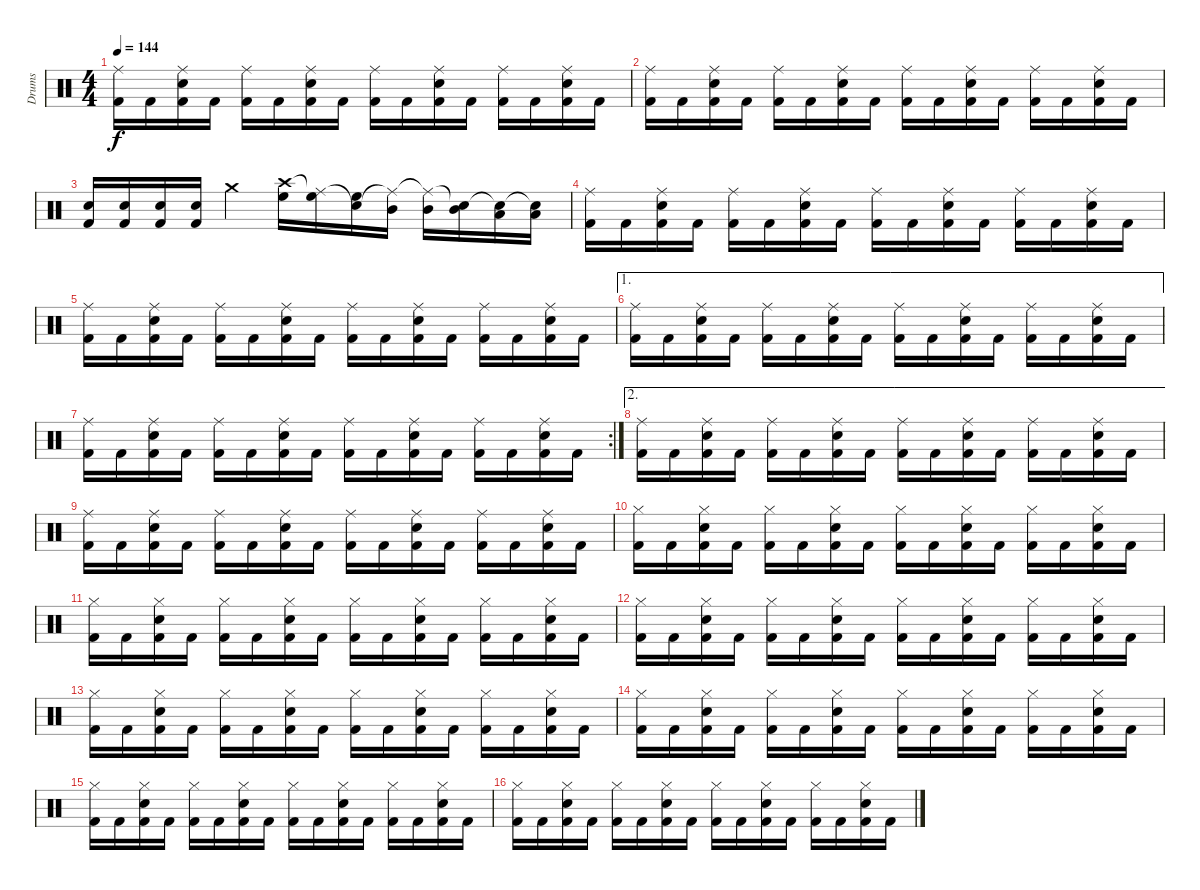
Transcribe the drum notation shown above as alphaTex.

\track ("Drums" "Drums") {instrument percussion}
\staff {score}
\articulation defaults
\ts (4 4)
\tempo 144
\clef neutral
\ks c
("Ride (middle)" "Kick (hit) 2").16{dy f} "Kick (hit) 2".16 ("Ride (middle)" "Snare (hit) 2" "Kick (hit) 2").16 "Kick (hit) 2".16 ("Ride (middle)" "Kick (hit) 2").16 "Kick (hit) 2".16 ("Ride (middle)" "Snare (hit) 2" "Kick (hit) 2").16 "Kick (hit) 2".16 ("Ride (middle)" "Kick (hit) 2").16 "Kick (hit) 2".16 ("Ride (middle)" "Snare (hit) 2" "Kick (hit) 2").16 "Kick (hit) 2".16 ("Ride (middle)" "Kick (hit) 2").16 "Kick (hit) 2".16 ("Ride (middle)" "Snare (hit) 2" "Kick (hit) 2").16 "Kick (hit) 2".16 |
("Ride (middle)" "Kick (hit) 2").16 "Kick (hit) 2".16 ("Ride (middle)" "Snare (hit) 2" "Kick (hit) 2").16 "Kick (hit) 2".16 ("Ride (middle)" "Kick (hit) 2").16 "Kick (hit) 2".16 ("Ride (middle)" "Snare (hit) 2" "Kick (hit) 2").16 "Kick (hit) 2".16 ("Ride (middle)" "Kick (hit) 2").16 "Kick (hit) 2".16 ("Ride (middle)" "Snare (hit) 2" "Kick (hit) 2").16 "Kick (hit) 2".16 ("Ride (middle)" "Kick (hit) 2").16 "Kick (hit) 2".16 ("Ride (middle)" "Snare (hit) 2" "Kick (hit) 2").16 "Kick (hit) 2".16 |
("Snare (hit) 2" "Kick (hit) 2").16 ("Snare (hit) 2" "Kick (hit) 2").16 ("Snare (hit) 2" "Kick (hit) 2").16 ("Snare (hit) 2" "Kick (hit) 2").16 "Crash medium (hit)".4 ("Crash high (hit)" "High Floor Tom (hit)").16 ("Ride (middle)"{t} "High Floor Tom (hit)").16 ("Snare (hit) 2"{t} "High Floor Tom (hit)").16 ("Ride (middle)"{t} "Mid Tom (hit)").16 ("Ride (middle)"{t} "Mid Tom (hit)").16 ("Snare (hit)"{t} "Mid Tom (hit)").16 ("Snare (hit) 2"{t} "Low Tom (hit)").16 ("Snare (hit)"{t} "Low Tom (hit)").16 |
("Ride (middle)" "Kick (hit) 2").16 "Kick (hit) 2".16 ("Ride (middle)" "Snare (hit) 2" "Kick (hit) 2").16 "Kick (hit) 2".16 ("Ride (middle)" "Kick (hit) 2").16 "Kick (hit) 2".16 ("Ride (middle)" "Snare (hit) 2" "Kick (hit) 2").16 "Kick (hit) 2".16 ("Ride (middle)" "Kick (hit) 2").16 "Kick (hit) 2".16 ("Ride (middle)" "Snare (hit) 2" "Kick (hit) 2").16 "Kick (hit) 2".16 ("Ride (middle)" "Kick (hit) 2").16 "Kick (hit) 2".16 ("Ride (middle)" "Snare (hit) 2" "Kick (hit) 2").16 "Kick (hit) 2".16 |
("Ride (middle)" "Kick (hit) 2").16 "Kick (hit) 2".16 ("Ride (middle)" "Snare (hit) 2" "Kick (hit) 2").16 "Kick (hit) 2".16 ("Ride (middle)" "Kick (hit) 2").16 "Kick (hit) 2".16 ("Ride (middle)" "Snare (hit) 2" "Kick (hit) 2").16 "Kick (hit) 2".16 ("Ride (middle)" "Kick (hit) 2").16 "Kick (hit) 2".16 ("Ride (middle)" "Snare (hit) 2" "Kick (hit) 2").16 "Kick (hit) 2".16 ("Ride (middle)" "Kick (hit) 2").16 "Kick (hit) 2".16 ("Ride (middle)" "Snare (hit) 2" "Kick (hit) 2").16 "Kick (hit) 2".16 |
\ae 1
("Ride (middle)" "Kick (hit) 2").16 "Kick (hit) 2".16 ("Ride (middle)" "Snare (hit) 2" "Kick (hit) 2").16 "Kick (hit) 2".16 ("Ride (middle)" "Kick (hit) 2").16 "Kick (hit) 2".16 ("Ride (middle)" "Snare (hit) 2" "Kick (hit) 2").16 "Kick (hit) 2".16 ("Ride (middle)" "Kick (hit) 2").16 "Kick (hit) 2".16 ("Ride (middle)" "Snare (hit) 2" "Kick (hit) 2").16 "Kick (hit) 2".16 ("Ride (middle)" "Kick (hit) 2").16 "Kick (hit) 2".16 ("Ride (middle)" "Snare (hit) 2" "Kick (hit) 2").16 "Kick (hit) 2".16 |
\rc 2
("Ride (middle)" "Kick (hit) 2").16 "Kick (hit) 2".16 ("Ride (middle)" "Snare (hit) 2" "Kick (hit) 2").16 "Kick (hit) 2".16 ("Ride (middle)" "Kick (hit) 2").16 "Kick (hit) 2".16 ("Ride (middle)" "Snare (hit) 2" "Kick (hit) 2").16 "Kick (hit) 2".16 ("Ride (middle)" "Kick (hit) 2").16 "Kick (hit) 2".16 ("Ride (middle)" "Snare (hit) 2" "Kick (hit) 2").16 "Kick (hit) 2".16 ("Ride (middle)" "Kick (hit) 2").16 "Kick (hit) 2".16 ("Ride (middle)" "Snare (hit) 2" "Kick (hit) 2").16 "Kick (hit) 2".16 |
\ae 2
("Ride (middle)" "Kick (hit) 2").16 "Kick (hit) 2".16 ("Ride (middle)" "Snare (hit) 2" "Kick (hit) 2").16 "Kick (hit) 2".16 ("Ride (middle)" "Kick (hit) 2").16 "Kick (hit) 2".16 ("Ride (middle)" "Snare (hit) 2" "Kick (hit) 2").16 "Kick (hit) 2".16 ("Ride (middle)" "Kick (hit) 2").16 "Kick (hit) 2".16 ("Ride (middle)" "Snare (hit) 2" "Kick (hit) 2").16 "Kick (hit) 2".16 ("Ride (middle)" "Kick (hit) 2").16 "Kick (hit) 2".16 ("Ride (middle)" "Snare (hit) 2" "Kick (hit) 2").16 "Kick (hit) 2".16 |
("Ride (middle)" "Kick (hit) 2").16 "Kick (hit) 2".16 ("Ride (middle)" "Snare (hit) 2" "Kick (hit) 2").16 "Kick (hit) 2".16 ("Ride (middle)" "Kick (hit) 2").16 "Kick (hit) 2".16 ("Ride (middle)" "Snare (hit) 2" "Kick (hit) 2").16 "Kick (hit) 2".16 ("Ride (middle)" "Kick (hit) 2").16 "Kick (hit) 2".16 ("Ride (middle)" "Snare (hit) 2" "Kick (hit) 2").16 "Kick (hit) 2".16 ("Ride (middle)" "Kick (hit) 2").16 "Kick (hit) 2".16 ("Ride (middle)" "Snare (hit) 2" "Kick (hit) 2").16 "Kick (hit) 2".16 |
("Hi-Hat (closed)" "Kick (hit) 2").16 "Kick (hit) 2".16 ("Hi-Hat (closed)" "Snare (hit) 2" "Kick (hit) 2").16 "Kick (hit) 2".16 ("Hi-Hat (closed)" "Kick (hit) 2").16 "Kick (hit) 2".16 ("Hi-Hat (closed)" "Snare (hit) 2" "Kick (hit) 2").16 "Kick (hit) 2".16 ("Hi-Hat (closed)" "Kick (hit) 2").16 "Kick (hit) 2".16 ("Hi-Hat (closed)" "Snare (hit) 2" "Kick (hit) 2").16 "Kick (hit) 2".16 ("Hi-Hat (closed)" "Kick (hit) 2").16 "Kick (hit) 2".16 ("Hi-Hat (closed)" "Snare (hit) 2" "Kick (hit) 2").16 "Kick (hit) 2".16 |
("Hi-Hat (closed)" "Kick (hit) 2").16 "Kick (hit) 2".16 ("Hi-Hat (closed)" "Snare (hit) 2" "Kick (hit) 2").16 "Kick (hit) 2".16 ("Hi-Hat (closed)" "Kick (hit) 2").16 "Kick (hit) 2".16 ("Hi-Hat (closed)" "Snare (hit) 2" "Kick (hit) 2").16 "Kick (hit) 2".16 ("Hi-Hat (closed)" "Kick (hit) 2").16 "Kick (hit) 2".16 ("Hi-Hat (closed)" "Snare (hit) 2" "Kick (hit) 2").16 "Kick (hit) 2".16 ("Hi-Hat (closed)" "Kick (hit) 2").16 "Kick (hit) 2".16 ("Hi-Hat (closed)" "Snare (hit) 2" "Kick (hit) 2").16 "Kick (hit) 2".16 |
("Hi-Hat (closed)" "Kick (hit) 2").16 "Kick (hit) 2".16 ("Hi-Hat (closed)" "Snare (hit) 2" "Kick (hit) 2").16 "Kick (hit) 2".16 ("Hi-Hat (closed)" "Kick (hit) 2").16 "Kick (hit) 2".16 ("Hi-Hat (closed)" "Snare (hit) 2" "Kick (hit) 2").16 "Kick (hit) 2".16 ("Hi-Hat (closed)" "Kick (hit) 2").16 "Kick (hit) 2".16 ("Hi-Hat (closed)" "Snare (hit) 2" "Kick (hit) 2").16 "Kick (hit) 2".16 ("Hi-Hat (closed)" "Kick (hit) 2").16 "Kick (hit) 2".16 ("Hi-Hat (closed)" "Snare (hit) 2" "Kick (hit) 2").16 "Kick (hit) 2".16 |
("Hi-Hat (closed)" "Kick (hit) 2").16 "Kick (hit) 2".16 ("Hi-Hat (closed)" "Snare (hit) 2" "Kick (hit) 2").16 "Kick (hit) 2".16 ("Hi-Hat (closed)" "Kick (hit) 2").16 "Kick (hit) 2".16 ("Hi-Hat (closed)" "Snare (hit) 2" "Kick (hit) 2").16 "Kick (hit) 2".16 ("Hi-Hat (closed)" "Kick (hit) 2").16 "Kick (hit) 2".16 ("Hi-Hat (closed)" "Snare (hit) 2" "Kick (hit) 2").16 "Kick (hit) 2".16 ("Hi-Hat (closed)" "Kick (hit) 2").16 "Kick (hit) 2".16 ("Hi-Hat (closed)" "Snare (hit) 2" "Kick (hit) 2").16 "Kick (hit) 2".16 |
("Hi-Hat (closed)" "Kick (hit) 2").16 "Kick (hit) 2".16 ("Hi-Hat (closed)" "Snare (hit) 2" "Kick (hit) 2").16 "Kick (hit) 2".16 ("Hi-Hat (closed)" "Kick (hit) 2").16 "Kick (hit) 2".16 ("Hi-Hat (closed)" "Snare (hit) 2" "Kick (hit) 2").16 "Kick (hit) 2".16 ("Hi-Hat (closed)" "Kick (hit) 2").16 "Kick (hit) 2".16 ("Hi-Hat (closed)" "Snare (hit) 2" "Kick (hit) 2").16 "Kick (hit) 2".16 ("Hi-Hat (closed)" "Kick (hit) 2").16 "Kick (hit) 2".16 ("Hi-Hat (closed)" "Snare (hit) 2" "Kick (hit) 2").16 "Kick (hit) 2".16 |
("Hi-Hat (closed)" "Kick (hit) 2").16 "Kick (hit) 2".16 ("Hi-Hat (closed)" "Snare (hit) 2" "Kick (hit) 2").16 "Kick (hit) 2".16 ("Hi-Hat (closed)" "Kick (hit) 2").16 "Kick (hit) 2".16 ("Hi-Hat (closed)" "Snare (hit) 2" "Kick (hit) 2").16 "Kick (hit) 2".16 ("Hi-Hat (closed)" "Kick (hit) 2").16 "Kick (hit) 2".16 ("Hi-Hat (closed)" "Snare (hit) 2" "Kick (hit) 2").16 "Kick (hit) 2".16 ("Hi-Hat (closed)" "Kick (hit) 2").16 "Kick (hit) 2".16 ("Hi-Hat (closed)" "Snare (hit) 2" "Kick (hit) 2").16 "Kick (hit) 2".16 |
("Hi-Hat (closed)" "Kick (hit) 2").16 "Kick (hit) 2".16 ("Hi-Hat (closed)" "Snare (hit) 2" "Kick (hit) 2").16 "Kick (hit) 2".16 ("Hi-Hat (closed)" "Kick (hit) 2").16 "Kick (hit) 2".16 ("Hi-Hat (closed)" "Snare (hit) 2" "Kick (hit) 2").16 "Kick (hit) 2".16 ("Hi-Hat (closed)" "Kick (hit) 2").16 "Kick (hit) 2".16 ("Hi-Hat (closed)" "Snare (hit) 2" "Kick (hit) 2").16 "Kick (hit) 2".16 ("Hi-Hat (closed)" "Kick (hit) 2").16 "Kick (hit) 2".16 ("Hi-Hat (closed)" "Snare (hit) 2" "Kick (hit) 2").16 "Kick (hit) 2".16
